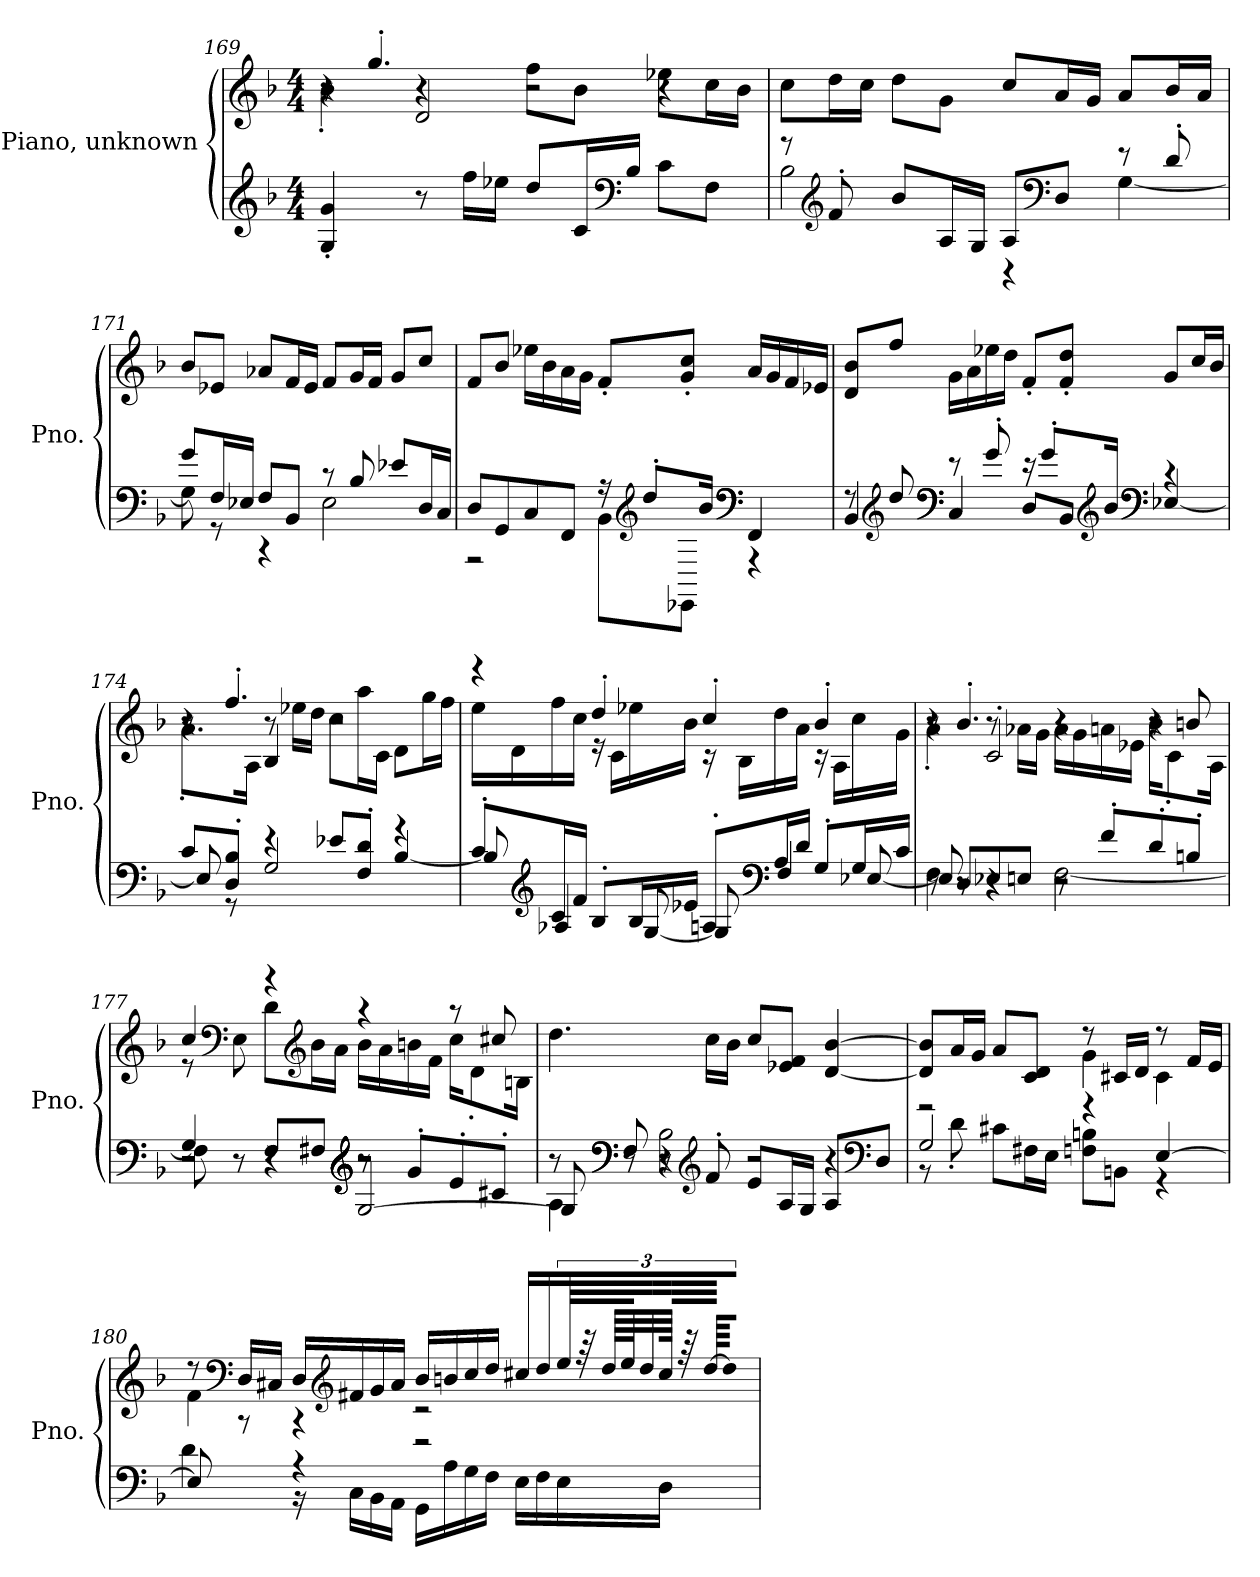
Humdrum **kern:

**kern	**kern
*part1	*part1
*staff2	*staff1
*I"Piano, unknown	*
*I'Pno.	*
!!LO:LB:g=z
*clefG2	*clefG2
*k[b-]	*k[b-]
*M4/4	*M4/4
=169	=169
*	*^
*	*	*^
4G/' 4g/'	8r	4b-'\	4r
.	4.gg'/	.	.
8r	.	4r	2d/
16ff\LL	.	.	.
16ee-X\JJ	.	.	.
8dd/L	2r	8ff\L	.
16c/L	.	8b-\J	.
*clefF4	*	*	*
16B-/JJ	.	.	.
8c\L	.	8ee-X\L	4r
8F\J	.	16cc\L	.
.	.	16b-\JJ	.
*	*v	*v	*v
=170	=170
*^	*
8r	2B-\	8cc\L
*clefG2	*	*
8f'/	.	16dd\L
.	.	16cc\JJ
8b-/L	.	8dd\L
16A/L	.	8g\J
16G/JJ	.	.
8A/L	4r	8cc/L
*clefF4	*	*
8D/J	.	16a/L
.	.	16g/JJ
8r	[4G\	8a/L
8d'/	.	16b-/L
.	.	16a/JJ
=171	=171	=171
8g/L	8G\]	8b-/L
16F/L	8r	8e-X/J
16E-X/JJ	.	.
8F/L	4r	8a-X/L
8BB-/J	.	16f/L
.	.	16e-/JJ
8r	2E-\	8f/L
8B-/	.	16g/L
.	.	16f/JJ
8e-X/L	.	8g/L
16D/L	.	8cc/J
16C/JJ	.	.
!!LO:LB:g=z
=172	=172	=172
8D/L	2r	8f/L
8GG/	.	8b-/J
8C/	.	16ee-X\LL
.	.	16b-\
8FF/J	.	16a\
.	.	16g\JJ
16r	8BB-\L	8f'/L
*clefG2	*	*
8dd'/L	.	.
.	8EE-X\J	8g/' 8cc/'J
16b-/Jk	.	.
*clefF4	*	*
4FF/	4r	16a/LL
.	.	16g/
.	.	16f/
.	.	16e-X/JJ
=173	=173	=173
8r	4BB-/	8d/ 8b-/L
*clefG2	*	*
8dd/	.	8ff/J
*clefF4	*	*
8r	4C/	16g\LL
.	.	16a\
8g'/	.	16ee-X\
.	.	16dd\JJ
16r	8D/L	8f'/L
8g'/L	.	.
.	8BB-/J	8f/' 8dd/'J
*clefG2	*	*
16b-/Jk	.	.
*clefF4	*	*
4r	[4E-X/	8g/L
.	.	16cc/L
.	.	16b-/JJ
!!LO:PB:g=z
=174	=174	=174
*	*	*^
*	*	*	*^
8c/L	8E-/]	8r	8.a'\L	4r
8D/' 8B-/'J	8r	4.ff'/	.	.
.	.	.	16A\Jk	.
4r	2G/	.	8r	4B-/
.	.	.	16ee-X\LL	.
.	.	.	16dd\JJ	.
8e-X/L	.	2r	8cc\L	2r
8F/' 8d/'J	.	.	16aa\L	.
.	.	.	16c\JJ	.
4r	[4B-/	.	8d\L	.
.	.	.	16gg\L	.
.	.	.	16ff\JJ	.
*	*	*	*v	*v
=175	=175	=175	=175
8c'/L	8B-/]	4r	16ee\LL
.	.	.	16d\
*clefG2	*	*	*
16c/L	4A-X/	.	16ff\
16f/JJ	.	.	16cc\JJ
8B-'/L	.	4dd'/	16r
.	.	.	16c\LL
16B-/L	[8G/	.	16ee-X\
16e-X/JJ	.	.	16b-\JJ
8An'/L	8G/]	4cc'/	16r
.	.	.	16B-\LL
*clefF4	*	*	*
16A/L	4F/	.	16dd\
16d/JJ	.	.	16a\JJ
8G'/L	.	4b-'/	16r
.	.	.	16A\LL
16G/L	[8E-X/	.	16cc\
16c/JJ	.	.	16g\JJ
!!LO:LB:g=z
=176	=176	=176	=176
*	*^	*	*^
8r	4F\	8E-/]	8r	4a'\	4r
8D/L	.	8r	4.b-'/	.	.
8E-X/	4r	4r	.	8r	2c'/
8En/J	.	.	.	16a-X\LL	.
.	.	.	.	16g\JJ	.
8r	[2F\	2r	4r	16a-\LL	.
.	.	.	.	16g\	.
8f'/L	.	.	.	16an\	.
.	.	.	.	16e-X\JJ	.
8d'/	.	.	8r	16b-\KL	4r
.	.	.	.	8c'\	.
8Bn'/J	.	.	8bn/	.	.
.	.	.	.	16A\Jk	.
*	*	*	*	*v	*v
=177	=177	=177	=177	=177
4G/	8F\]	2r	4cc/	8r
*	*	*	*clefF4	*
.	8r	.	.	8E\
8F/L	4r	.	4r	8d\L
*	*	*	*clefG2	*
8F#X/J	.	.	.	16b-\L
.	.	.	.	16a\JJ
*clefG2	*	*	*	*
8r	2r	[2G/	4r	16b-\LL
.	.	.	.	16a\
8g'/L	.	.	.	16bn\
.	.	.	.	16f\JJ
8e'/	.	.	8r	16cc\KL
.	.	.	.	8d'\
8c#X'/J	.	.	8cc#X/	.
.	.	.	.	16Bn\Jk
*	*	*	*v	*v
!!LO:LB:g=z
=178	=178	=178	=178
8r	4A\	8G/]	4.dd\
*clefF4	*	*	*
8F/	.	8r	.
8r	2B-\	4r	.
*clefG2	*	*	*
8f'/	.	.	16cc\LL
.	.	.	16b-\JJ
8e/L	.	2r	8cc/L
16A/L	.	.	8e-X/ 8f/J
16G/JJ	.	.	.
8A/L	4r	.	[4d/ [4b-/
*clefF4	*	*	*
8D/J	.	.	.
*	*v	*v	*
=179	=179	=179
*	*	*^
2G/	8r	8d/] 8b-/]L	2r
.	8d'\	16a/L	.
.	.	16g/JJ	.
.	8c#X\L	8a/L	.
.	16F#X\L	8c/ 8d/J	.
.	16E\JJ	.	.
4r	8Fn\ 8Bn\L	8r	4g\
.	8BBn\J	16c#X/LL	.
.	.	16d/JJ	.
[4E/	4r	8r	4c#\
.	.	16f/LL	.
.	.	16e/JJ	.
!!LO:LB:g=z	!!
=180	=180	=180	=180
8E/]	4d\	8r	4f\
*	*	*clefF4	*
8r	.	16D/LL	.
.	.	16C#X/JJ	.
4r	16r	16D/LL	4r
*	*	*clefG2	*
.	16C\LL	16f#X/	.
.	16BB-\	16g/	.
.	16AA\JJ	16a/JJ	.
2r	16GG\LL	16b-/LL	2r
.	16A\	16bn/	.
.	16G\	16cc/	.
.	16F\JJ	16dd/JJ	.
.	16E\LL	16cc#X/LL	.
.	16F\	16dd/	.
.	16E\	96ee/JJkk	.
.	.	96r	.
.	.	96dd/LLLL	.
*	*	*Xbrackettup	*
.	.	96ee/J	.
.	.	48dd/	.
*	*	*brackettup	*
.	16D\JJ	96cc#/JJJk	.
.	.	96r	.
.	.	[96dd/KLLL	.
.	.	32dd/JJJ]	.
*v	*v	*	*
*	*v	*v
=	=
*-	*-
